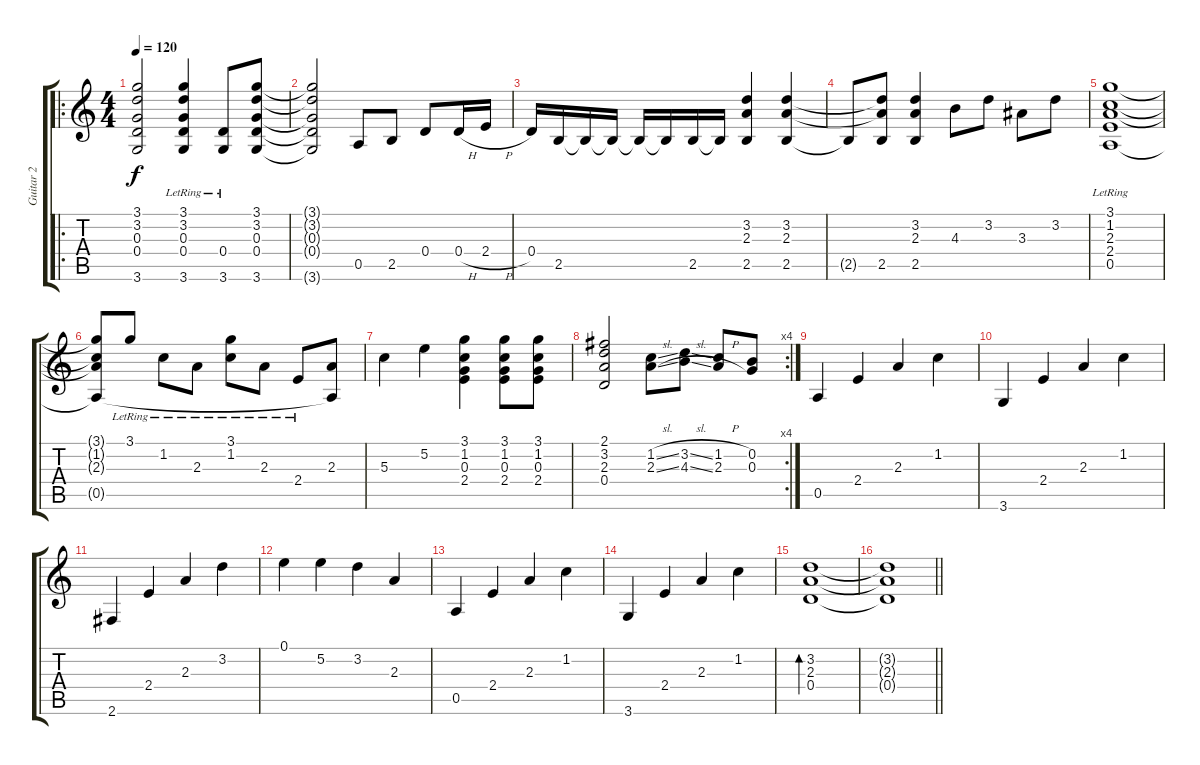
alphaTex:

\track ("Guitar 2" "Guitar 2") {instrument acousticguitarsteel}
\staff {score tabs}
\tuning (E4 B3 G3 D3 A2 E2) {hide}
\ro
\ts (4 4)
\tempo 120
\clef g2
\ks c
(3.1 3.2 0.3 0.4 3.6).2{dy f} (3.1{lr} 3.2{lr} 0.3{lr} 0.4{lr} 3.6{lr}).4 (0.4{lr} 3.6{lr}).8 (3.1 3.2 0.3 0.4 3.6).8 |
(3.1{t} 3.2{t} 0.3{t} 0.4{t} 3.6{t}).2 0.5.8 2.5.8 0.4.8 0.4{h}.16 2.4{h}.16 |
0.4.16 2.5.16 2.5{t}.16 2.5{t}.16 2.5{t}.16 2.5{t}.16 2.5.16 2.5{t}.16 (3.2 2.3 2.5).4 (3.2 2.3 2.5).4 |
2.5{t}.8 (3.2{t} 2.3{t} 2.5).8 (3.2 2.3 2.5).4 4.3.8 3.2.8 3.3.8 3.2.8 |
(3.1 1.2 2.3 2.4 0.5{lr}).1 |
(3.1{t} 1.2{t} 2.3{t} 0.5{t}).8 3.1{lr}.8 1.2{lr}.8 2.3{lr}.8 (3.1{lr} 1.2{lr}).8 2.3{lr}.8 2.4{lr}.8 (2.3 0.5{t}).8 |
5.3.4 5.2.4 (3.1 1.2 0.3 2.4).4 (3.1 1.2 0.3 2.4).8 (3.1 1.2 0.3 2.4).8 |
\rc 4
(2.1 3.2 2.3 0.4).2 (1.2{sl} 2.3{sl}).8 (3.2{sl} 4.3{sl}).8 (1.2{h} 2.3{h}).8 (0.2 0.3).8 |
0.5.4 2.4.4 2.3.4 1.2.4 |
3.6.4 2.4.4 2.3.4 1.2.4 |
2.6.4 2.4.4 2.3.4 3.2.4 |
0.1.4 5.2.4 3.2.4 2.3.4 |
0.5.4 2.4.4 2.3.4 1.2.4 |
3.6.4 2.4.4 2.3.4 1.2.4 |
(3.2 2.3 0.4).1{bd 480} |
\barLineRight lightlight
(3.2{t} 2.3{t} 0.4{t}).1
